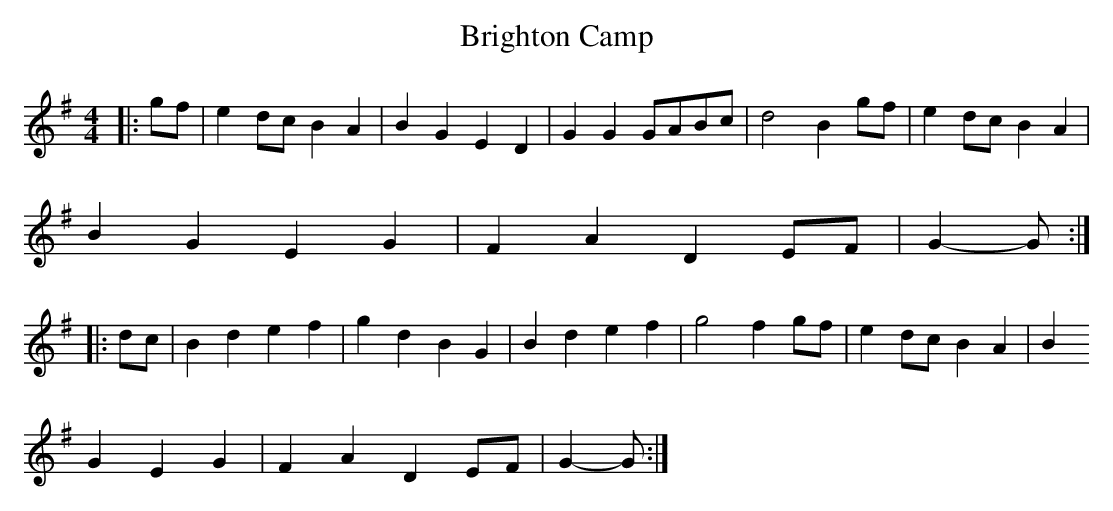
X:1
T:Brighton Camp
M:4/4
L:1/8
K:G
|: gf | e2 dc B2 A2 | B2 G2 E2 D2 | G2 G2 GABc | d4 B2 gf | e2 dc B2A2 |
B2G2 E2G2 | F2A2 D2 EF | G2-G :|
|: dc | B2d2 e2f2 | g2 d2 B2 G2 | B2d2 e2f2 | g4 f2 gf | e2 dc B2A2 | B2
G2 E2G2 | F2A2 D2 EF | G2-G :|
